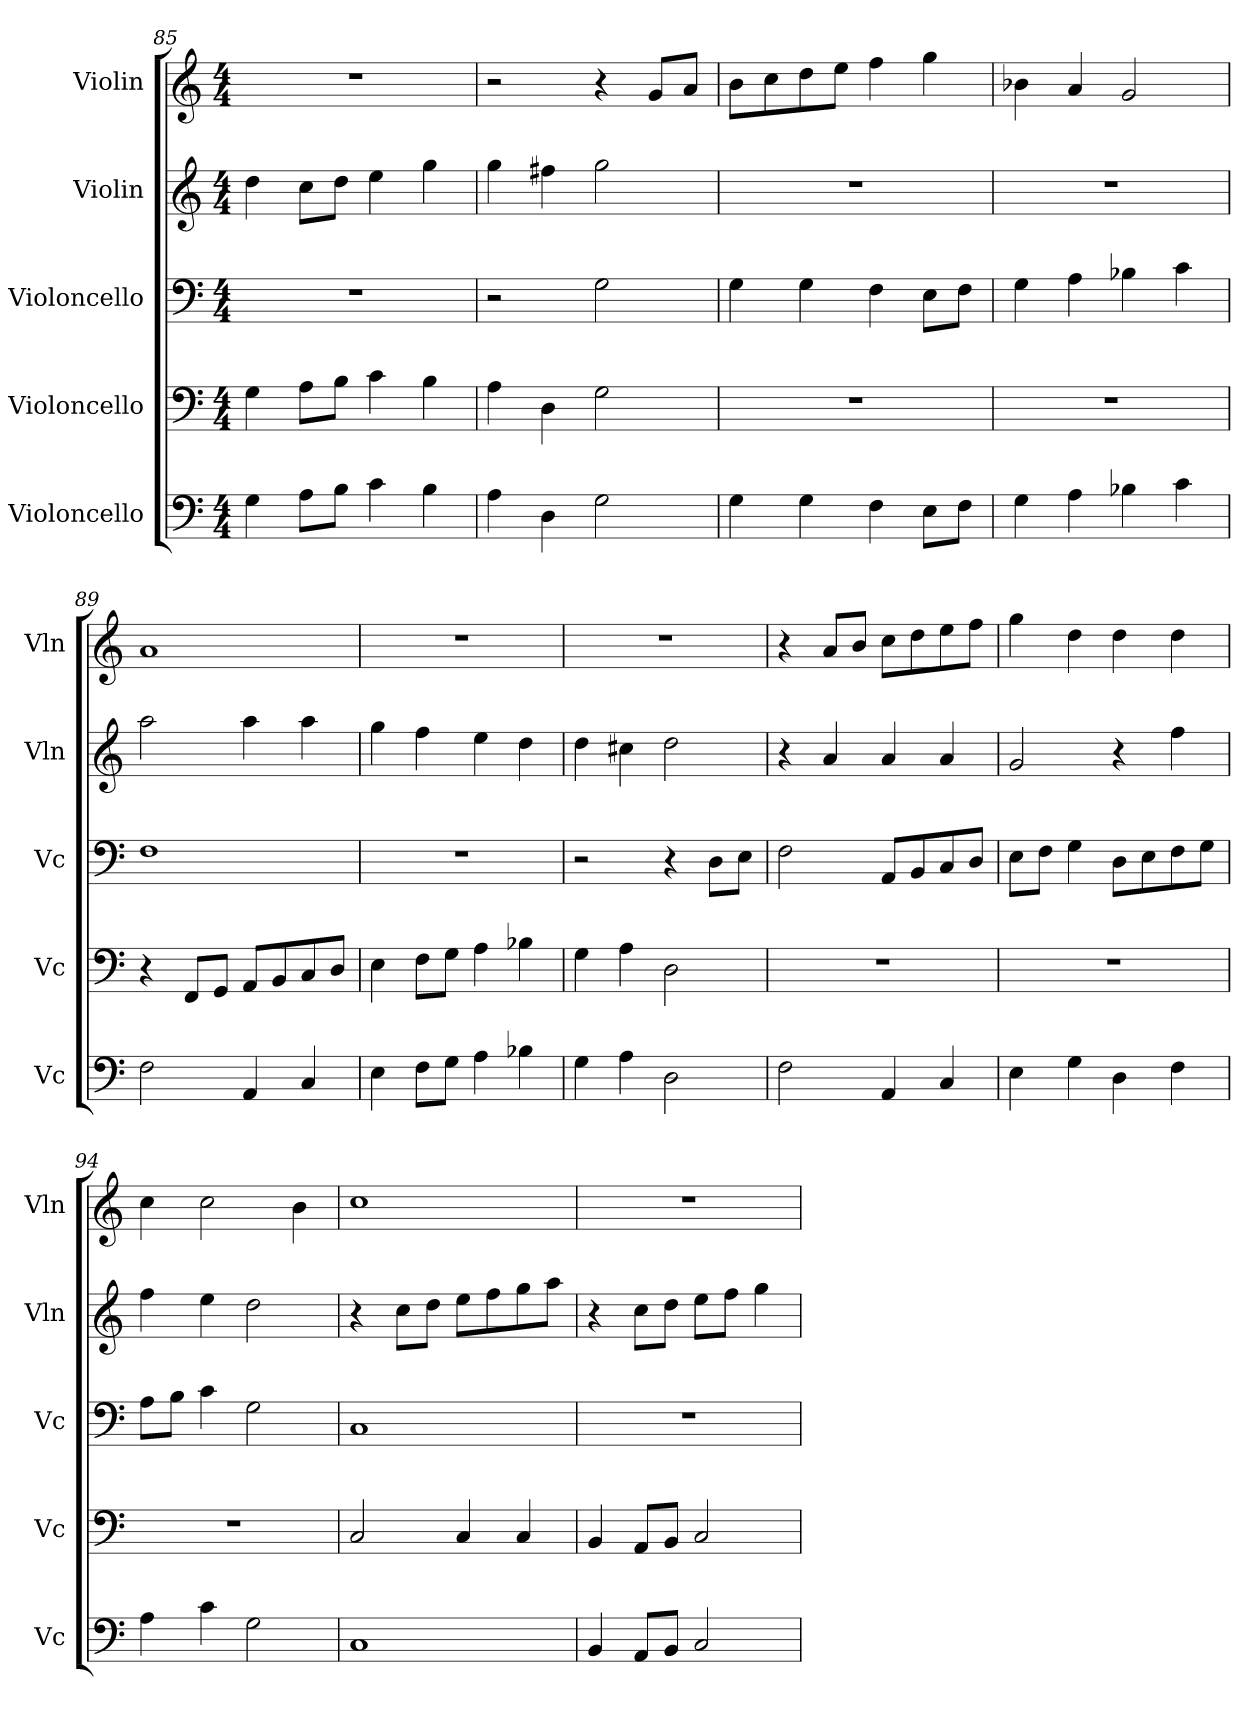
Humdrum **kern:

**kern	**kern	**kern	**kern	**kern
*part5	*part4	*part3	*part2	*part1
*staff5	*staff4	*staff3	*staff2	*staff1
*I"Violoncello	*I"Violoncello	*I"Violoncello	*I"Violin	*I"Violin
*I'Vc	*I'Vc	*I'Vc	*I'Vln	*I'Vln
*clefF4	*clefF4	*clefF4	*clefG2	*clefG2
*k[]	*k[]	*k[]	*k[]	*k[]
*M4/4	*M4/4	*M4/4	*M4/4	*M4/4
=85	=85	=85	=85	=85
4G\	4G\	1r	4dd\	1r
8A\L	8A\L	.	8cc\L	.
8B\J	8B\J	.	8dd\J	.
4c\	4c\	.	4ee\	.
4B\	4B\	.	4gg\	.
=86	=86	=86	=86	=86
4A\	4A\	2r	4gg\	2r
4D\	4D\	.	4ff#X\	.
2G\	2G\	2G\	2gg\	4r
.	.	.	.	8g/L
.	.	.	.	8a/J
=87	=87	=87	=87	=87
4G\	1r	4G\	1r	8b\L
.	.	.	.	8cc\
4G\	.	4G\	.	8dd\
.	.	.	.	8ee\J
4F\	.	4F\	.	4ff\
8E\L	.	8E\L	.	4gg\
8F\J	.	8F\J	.	.
=88	=88	=88	=88	=88
4G\	1r	4G\	1r	4b-X\
4A\	.	4A\	.	4a/
4B-X\	.	4B-X\	.	2g/
4c\	.	4c\	.	.
=89	=89	=89	=89	=89
2F\	4r	1F	2aa\	1a
.	8FF/L	.	.	.
.	8GG/J	.	.	.
4AA/	8AA/L	.	4aa\	.
.	8BB/	.	.	.
4C/	8C/	.	4aa\	.
.	8D/J	.	.	.
=90	=90	=90	=90	=90
4E\	4E\	1r	4gg\	1r
8F\L	8F\L	.	4ff\	.
8G\J	8G\J	.	.	.
4A\	4A\	.	4ee\	.
4B-X\	4B-X\	.	4dd\	.
=91	=91	=91	=91	=91
4G\	4G\	2r	4dd\	1r
4A\	4A\	.	4cc#X\	.
2D\	2D\	4r	2dd\	.
.	.	8D\L	.	.
.	.	8E\J	.	.
=92	=92	=92	=92	=92
2F\	1r	2F\	4r	4r
.	.	.	4a/	8a/L
.	.	.	.	8b/J
4AA/	.	8AA/L	4a/	8cc\L
.	.	8BB/	.	8dd\
4C/	.	8C/	4a/	8ee\
.	.	8D/J	.	8ff\J
=93	=93	=93	=93	=93
4E\	1r	8E\L	2g/	4gg\
.	.	8F\J	.	.
4G\	.	4G\	.	4dd\
4D\	.	8D\L	4r	4dd\
.	.	8E\	.	.
4F\	.	8F\	4ff\	4dd\
.	.	8G\J	.	.
=94	=94	=94	=94	=94
4A\	1r	8A\L	4ff\	4cc\
.	.	8B\J	.	.
4c\	.	4c\	4ee\	2cc\
2G\	.	2G\	2dd\	.
.	.	.	.	4b\
=95	=95	=95	=95	=95
1C	2C/	1C	4r	1cc
.	.	.	8cc\L	.
.	.	.	8dd\J	.
.	4C/	.	8ee\L	.
.	.	.	8ff\	.
.	4C/	.	8gg\	.
.	.	.	8aa\J	.
=96	=96	=96	=96	=96
4BB/	4BB/	1r	4r	1r
8AA/L	8AA/L	.	8cc\L	.
8BB/J	8BB/J	.	8dd\J	.
2C/	2C/	.	8ee\L	.
.	.	.	8ff\J	.
.	.	.	4gg\	.
=	=	=	=	=
*-	*-	*-	*-	*-
